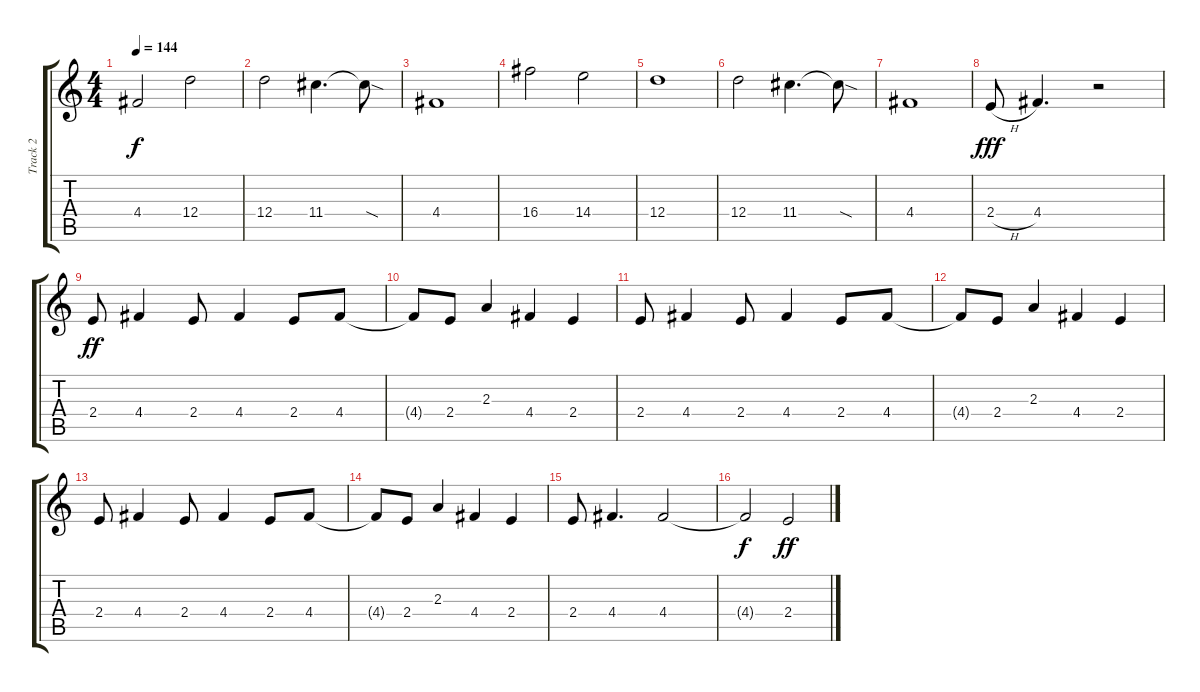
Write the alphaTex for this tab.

\track ("Track 2" "Track 2") {instrument electricguitarjazz}
\staff {score tabs}
\tuning (E4 B3 G3 D3 A2 D2) {hide}
\ts (4 4)
\tempo 144
\clef g2
\ks c
4.4.2{dy f} 12.4.2 |
12.4.2 11.4.4{d} 11.4{sod t}.8 |
4.4.1 |
16.4.2 14.4.2 |
12.4.1 |
12.4.2 11.4.4{d} 11.4{sod t}.8 |
4.4.1 |
2.4{h}.8{dy fff} 4.4.4{d} r.2 |
2.4.8{dy ff} 4.4.4 2.4.8 4.4.4 2.4.8 4.4.8 |
4.4{t}.8 2.4.8 2.3.4 4.4.4 2.4.4 |
2.4.8 4.4.4 2.4.8 4.4.4 2.4.8 4.4.8 |
4.4{t}.8 2.4.8 2.3.4 4.4.4 2.4.4 |
2.4.8 4.4.4 2.4.8 4.4.4 2.4.8 4.4.8 |
4.4{t}.8 2.4.8 2.3.4 4.4.4 2.4.4 |
2.4.8 4.4.4{d} 4.4.2 |
4.4{t}.2{dy f} 2.4.2{dy ff}
